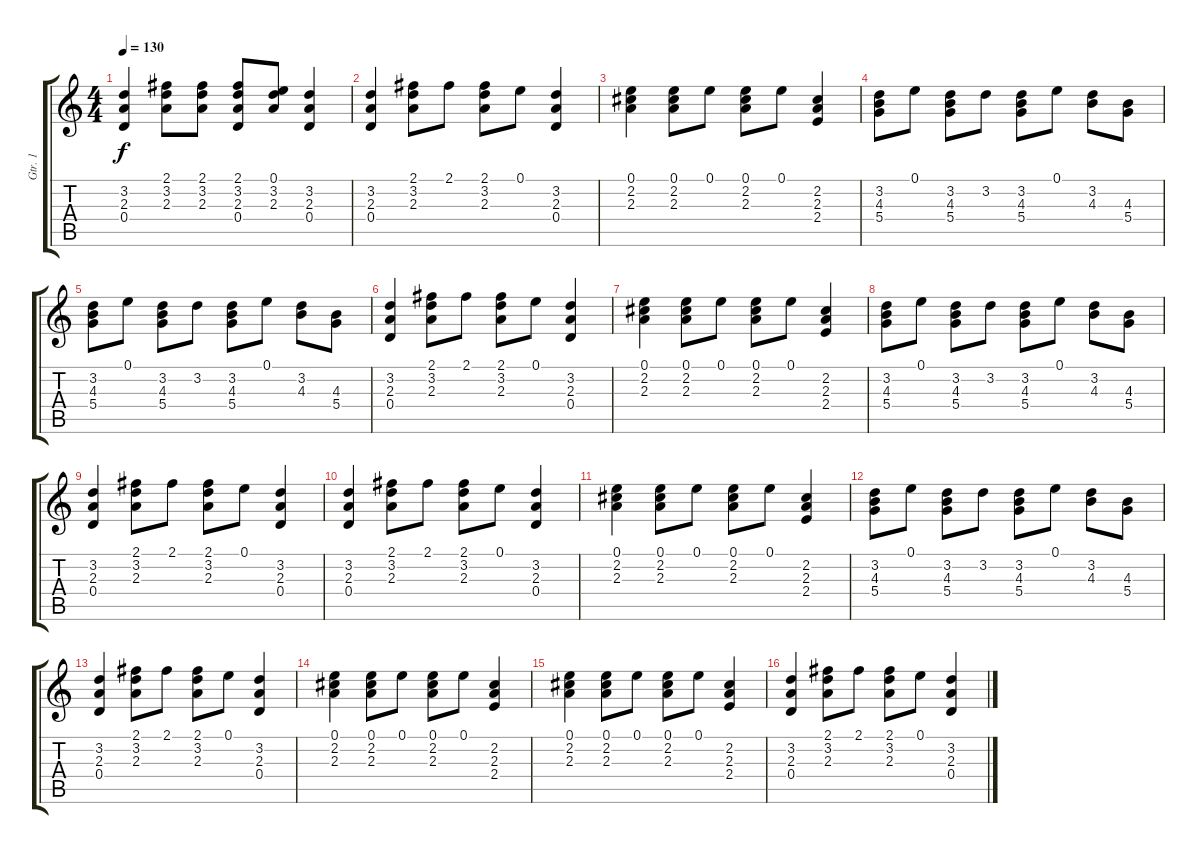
\track ("Gtr. 1" "Gtr. 1") {instrument acousticguitarsteel}
\staff {score tabs}
\tuning (E4 B3 G3 D3 A2 E2) {hide}
\ts (4 4)
\tempo 130
\clef g2
\ks c
(3.2 2.3 0.4).4{dy f} (2.1 3.2 2.3).8 (2.1 3.2 2.3).8 (2.1 3.2 2.3 0.4).8 (0.1 3.2 2.3).8 (3.2 2.3 0.4).4 |
(3.2 2.3 0.4).4 (2.1 3.2 2.3).8 2.1.8 (2.1 3.2 2.3).8 0.1.8 (3.2 2.3 0.4).4 |
(0.1 2.2 2.3).4 (0.1 2.2 2.3).8 0.1.8 (0.1 2.2 2.3).8 0.1.8 (2.2 2.3 2.4).4 |
(3.2 4.3 5.4).8 0.1.8 (3.2 4.3 5.4).8 3.2.8 (3.2 4.3 5.4).8 0.1.8 (3.2 4.3).8 (4.3 5.4).8 |
(3.2 4.3 5.4).8 0.1.8 (3.2 4.3 5.4).8 3.2.8 (3.2 4.3 5.4).8 0.1.8 (3.2 4.3).8 (4.3 5.4).8 |
(3.2 2.3 0.4).4 (2.1 3.2 2.3).8 2.1.8 (2.1 3.2 2.3).8 0.1.8 (3.2 2.3 0.4).4 |
(0.1 2.2 2.3).4 (0.1 2.2 2.3).8 0.1.8 (0.1 2.2 2.3).8 0.1.8 (2.2 2.3 2.4).4 |
(3.2 4.3 5.4).8 0.1.8 (3.2 4.3 5.4).8 3.2.8 (3.2 4.3 5.4).8 0.1.8 (3.2 4.3).8 (4.3 5.4).8 |
(3.2 2.3 0.4).4 (2.1 3.2 2.3).8 2.1.8 (2.1 3.2 2.3).8 0.1.8 (3.2 2.3 0.4).4 |
(3.2 2.3 0.4).4 (2.1 3.2 2.3).8 2.1.8 (2.1 3.2 2.3).8 0.1.8 (3.2 2.3 0.4).4 |
(0.1 2.2 2.3).4 (0.1 2.2 2.3).8 0.1.8 (0.1 2.2 2.3).8 0.1.8 (2.2 2.3 2.4).4 |
(3.2 4.3 5.4).8 0.1.8 (3.2 4.3 5.4).8 3.2.8 (3.2 4.3 5.4).8 0.1.8 (3.2 4.3).8 (4.3 5.4).8 |
(3.2 2.3 0.4).4 (2.1 3.2 2.3).8 2.1.8 (2.1 3.2 2.3).8 0.1.8 (3.2 2.3 0.4).4 |
(0.1 2.2 2.3).4 (0.1 2.2 2.3).8 0.1.8 (0.1 2.2 2.3).8 0.1.8 (2.2 2.3 2.4).4 |
(0.1 2.2 2.3).4 (0.1 2.2 2.3).8 0.1.8 (0.1 2.2 2.3).8 0.1.8 (2.2 2.3 2.4).4 |
(3.2 2.3 0.4).4 (2.1 3.2 2.3).8 2.1.8 (2.1 3.2 2.3).8 0.1.8 (3.2 2.3 0.4).4
